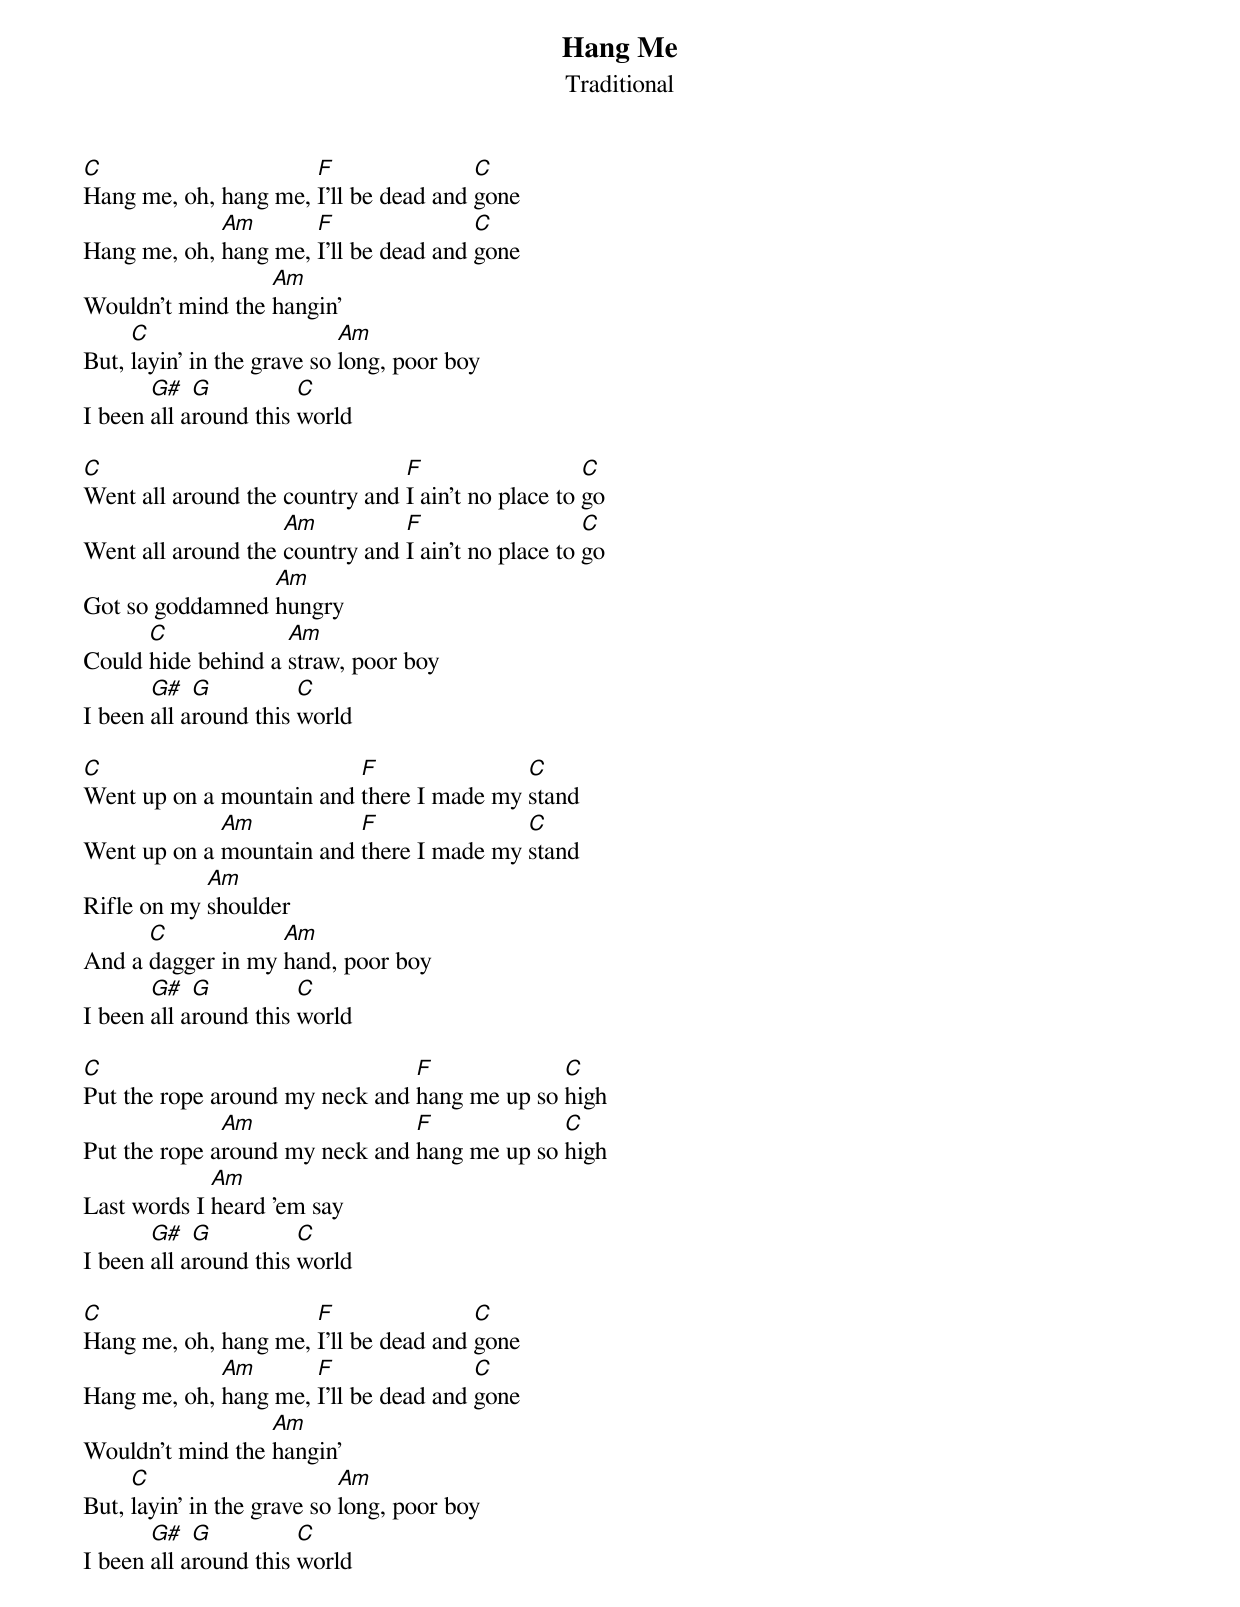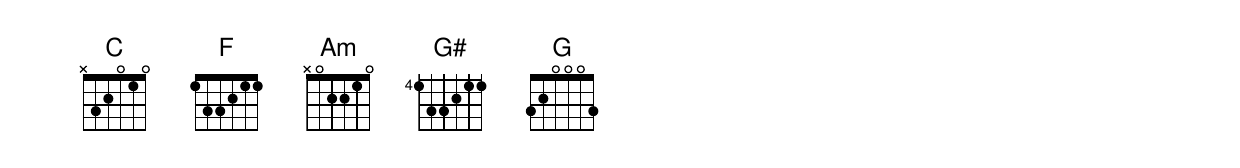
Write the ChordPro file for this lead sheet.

{t:Hang Me}
{st:Traditional}
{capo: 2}

[C]Hang me, oh, hang me, [F]I'll be dead and [C]gone
Hang me, oh, [Am]hang me, [F]I'll be dead and [C]gone
Wouldn't mind the [Am]hangin'
But, [C]layin' in the grave so [Am]long, poor boy
I been [G#]all a[G]round this [C]world

[C]Went all around the country and [F]I ain't no place to [C]go
Went all around the [Am]country and [F]I ain't no place to [C]go
Got so goddamned [Am]hungry
Could [C]hide behind a [Am]straw, poor boy
I been [G#]all a[G]round this [C]world

[C]Went up on a mountain and [F]there I made my [C]stand
Went up on a [Am]mountain and [F]there I made my [C]stand
Rifle on my [Am]shoulder
And a [C]dagger in my [Am]hand, poor boy
I been [G#]all a[G]round this [C]world

[C]Put the rope around my neck and [F]hang me up so [C]high
Put the rope a[Am]round my neck and [F]hang me up so [C]high
Last words I [Am]heard 'em say
I been [G#]all a[G]round this [C]world

[C]Hang me, oh, hang me, [F]I'll be dead and [C]gone
Hang me, oh, [Am]hang me, [F]I'll be dead and [C]gone
Wouldn't mind the [Am]hangin'
But, [C]layin' in the grave so [Am]long, poor boy
I been [G#]all a[G]round this [C]world
